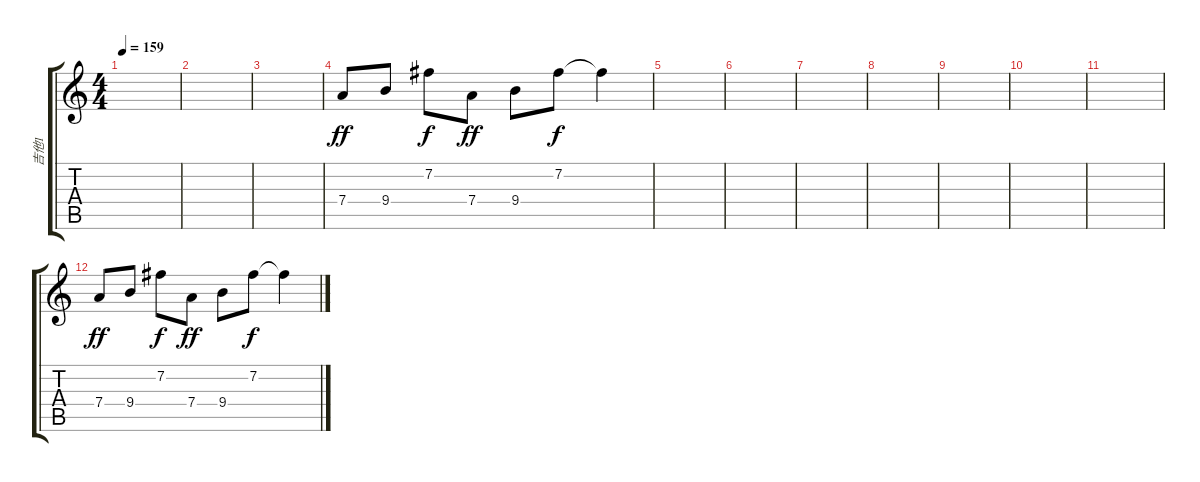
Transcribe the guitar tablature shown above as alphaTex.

\track ("吉他1" "吉他1") {instrument distortionguitar}
\staff {score tabs}
\tuning (E4 B3 G3 D3 A2 E2) {hide}
\ts (4 4)
\tempo 159
\clef g2
\ks c
|
|
|
7.4.8{dy ff} 9.4.8 7.2.8{dy f} 7.4.8{dy ff} 9.4.8 7.2.8{dy f} 7.2{t}.4 |
|
|
|
|
|
|
|
7.4.8{dy ff} 9.4.8 7.2.8{dy f} 7.4.8{dy ff} 9.4.8 7.2.8{dy f} 7.2{t}.4
